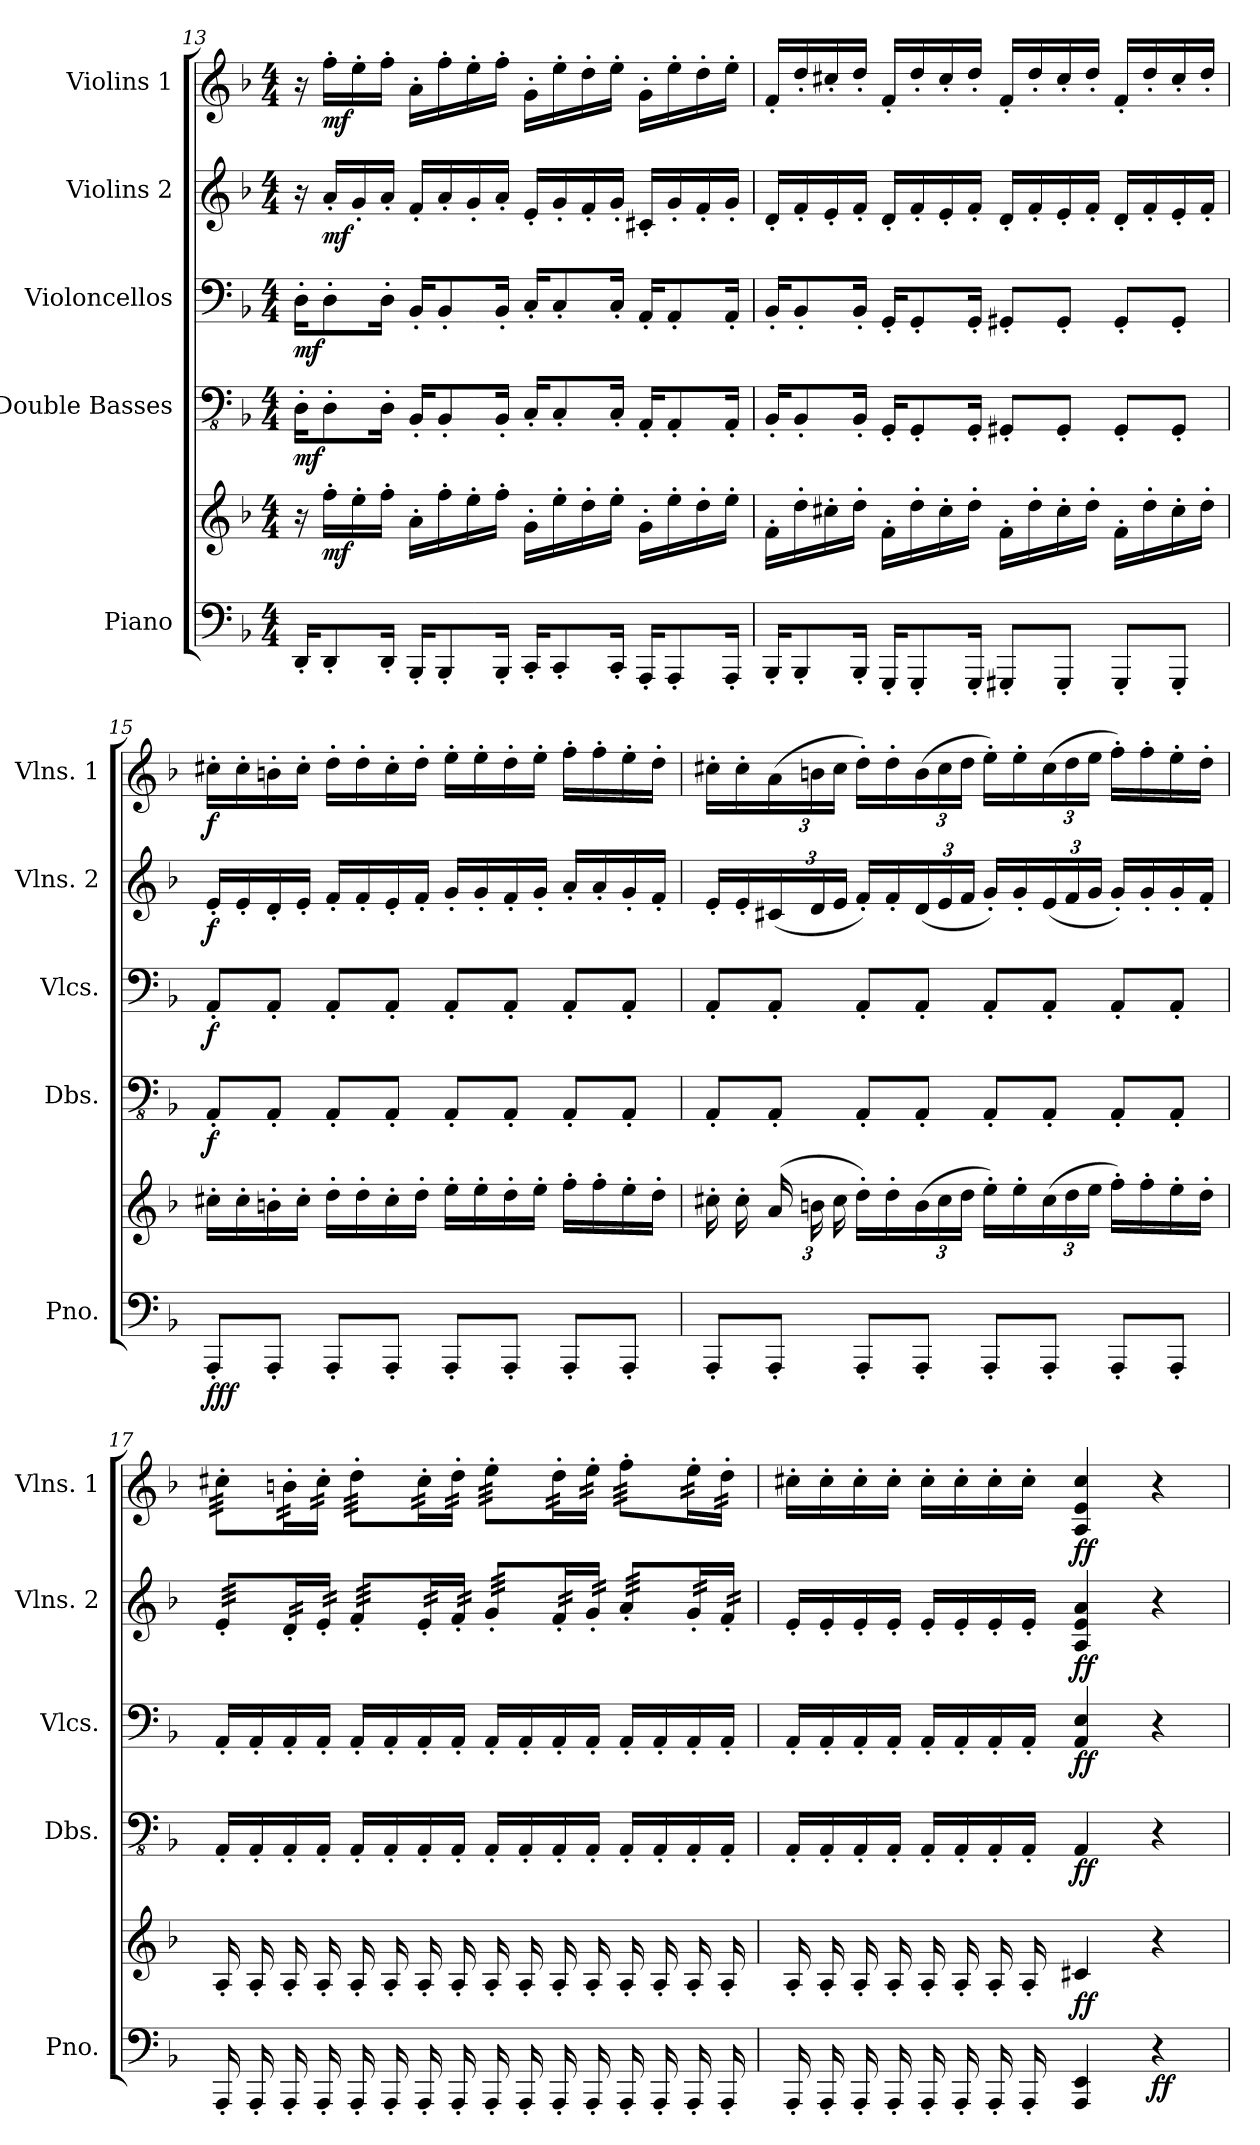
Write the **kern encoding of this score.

**kern	**kern	**dynam	**kern	**dynam	**kern	**dynam	**kern	**dynam	**kern	**dynam
*part5	*part5	*part5	*part4	*part4	*part3	*part3	*part2	*part2	*part1	*part1
*staff6	*staff5	*staff5/6	*staff4	*staff4	*staff3	*staff3	*staff2	*staff2	*staff1	*staff1
*I"Piano	*	*	*I"Double Basses	*	*I"Violoncellos	*	*I"Violins 2	*	*I"Violins 1	*
*I'Pno.	*	*	*I'Dbs.	*	*I'Vlcs.	*	*I'Vlns. 2	*	*I'Vlns. 1	*
!!LO:LB:g=z
*clefF4	*clefG2	*	*clefFv4	*	*clefF4	*	*clefG2	*	*clefG2	*
*k[b-]	*k[b-]	*	*k[b-]	*	*k[b-]	*	*k[b-]	*	*k[b-]	*
*M4/4	*M4/4	*	*M4/4	*	*M4/4	*	*M4/4	*	*M4/4	*
=13	=13	=13	=13	=13	=13	=13	=13	=13	=13	=13
!	!	!LO:DY:b=2	!	!	!	!	!	!	!	!
!	!	!LO:DY:n=1:b	!	!LO:DY:b	!	!LO:DY:b	!	!	!	!
16DD'/KL	16r	mf mf	16DD'\KL	mf	16D'\KL	mf	16r	.	16r	.
!	!	!LO:DY:n=2:b	!	!	!	!	!	!LO:DY:b	!	!LO:DY:b
8DD'/	16ff'\LL	mf	8DD'\	.	8D'\	.	16a'/LL	mf	16ff'\LL	mf
.	16ee'\	.	.	.	.	.	16g'/	.	16ee'\	.
!	!	!LO:DY:n=3:b=2	!	!	!	!	!	!	!	!
!	!	!LO:DY:n=4:b	!	!	!	!	!	!	!	!
!	!	!LO:DY:n=5:b	!	!LO:DY:b	!	!LO:DY:b	!	!LO:DY:b	!	!
16DD'/Jk	16ff'\JJ	other-dynamics other-dynamics other-dynamics	16DD'\Jk	other-dynamics	16D'\Jk	other-dynamics	16a'/JJ	other-dynamics	16ff'\JJ	.
16BBB-'/KL	16a'/LL	.	16BBB-'/KL	.	16BB-'/KL	.	16f'/LL	.	16a'\LL	.
!	!	!	!	!	!	!	!	!	!	!LO:DY:b
8BBB-'/	16ff'\	.	8BBB-'/	.	8BB-'/	.	16a'/	.	16ff'\	other-dynamics
.	16ee'\	.	.	.	.	.	16g'/	.	16ee'\	.
16BBB-'/Jk	16ff'\JJ	.	16BBB-'/Jk	.	16BB-'/Jk	.	16a'/JJ	.	16ff'\JJ	.
16CC'/KL	16g'/LL	.	16CC'/KL	.	16C'/KL	.	16e'/LL	.	16g'\LL	.
8CC'/	16ee'\	.	8CC'/	.	8C'/	.	16g'/	.	16ee'\	.
.	16dd'\	.	.	.	.	.	16f'/	.	16dd'\	.
16CC'/Jk	16ee'\JJ	.	16CC'/Jk	.	16C'/Jk	.	16g'/JJ	.	16ee'\JJ	.
16AAA'/KL	16g'/LL	.	16AAA'/KL	.	16AA'/KL	.	16c#X'/LL	.	16g'\LL	.
8AAA'/	16ee'\	.	8AAA'/	.	8AA'/	.	16g'/	.	16ee'\	.
.	16dd'\	.	.	.	.	.	16f'/	.	16dd'\	.
16AAA'/Jk	16ee'\JJ	.	16AAA'/Jk	.	16AA'/Jk	.	16g'/JJ	.	16ee'\JJ	.
=14	=14	=14	=14	=14	=14	=14	=14	=14	=14	=14
16BBB-'/KL	16f'/LL	.	16BBB-'/KL	.	16BB-'/KL	.	16d'/LL	.	16f'/LL	.
8BBB-'/	16dd'\	.	8BBB-'/	.	8BB-'/	.	16f'/	.	16dd'/	.
.	16cc#X'\	.	.	.	.	.	16e'/	.	16cc#X'/	.
16BBB-'/Jk	16dd'\JJ	.	16BBB-'/Jk	.	16BB-'/Jk	.	16f'/JJ	.	16dd'/JJ	.
16GGG'/KL	16f'/LL	.	16GGG'/KL	.	16GG'/KL	.	16d'/LL	.	16f'/LL	.
8GGG'/	16dd'\	.	8GGG'/	.	8GG'/	.	16f'/	.	16dd'/	.
.	16cc#'\	.	.	.	.	.	16e'/	.	16cc#'/	.
16GGG'/Jk	16dd'\JJ	.	16GGG'/Jk	.	16GG'/Jk	.	16f'/JJ	.	16dd'/JJ	.
8GGG#X'/L	16f'/LL	.	8GGG#X'/L	.	8GG#X'/L	.	16d'/LL	.	16f'/LL	.
.	16dd'\	.	.	.	.	.	16f'/	.	16dd'/	.
8GGG#'/J	16cc#'\	.	8GGG#'/J	.	8GG#'/J	.	16e'/	.	16cc#'/	.
.	16dd'\JJ	.	.	.	.	.	16f'/JJ	.	16dd'/JJ	.
8GGG#'/L	16f'/LL	.	8GGG#'/L	.	8GG#'/L	.	16d'/LL	.	16f'/LL	.
.	16dd'\	.	.	.	.	.	16f'/	.	16dd'/	.
8GGG#'/J	16cc#'\	.	8GGG#'/J	.	8GG#'/J	.	16e'/	.	16cc#'/	.
.	16dd'\JJ	.	.	.	.	.	16f'/JJ	.	16dd'/JJ	.
!!LO:LB:g=z
=15	=15	=15	=15	=15	=15	=15	=15	=15	=15	=15
!	!	!LO:DY:b=2	!	!	!	!	!	!	!	!
!	!	!LO:DY:n=1:b	!	!	!	!	!	!	!	!
!	!	!LO:DY:n=2:b	!	!LO:DY:b	!	!LO:DY:b	!	!LO:DY:b	!	!LO:DY:b
8AAA'/L	16cc#X'\LL	f f f	8AAA'/L	f	8AA'/L	f	16e'/LL	f	16cc#X'\LL	f
.	16cc#'\	.	.	.	.	.	16e'/	.	16cc#'\	.
8AAA'/J	16bn'\	.	8AAA'/J	.	8AA'/J	.	16d'/	.	16bn'\	.
.	16cc#'\JJ	.	.	.	.	.	16e'/JJ	.	16cc#'\JJ	.
8AAA'/L	16dd'\LL	.	8AAA'/L	.	8AA'/L	.	16f'/LL	.	16dd'\LL	.
.	16dd'\	.	.	.	.	.	16f'/	.	16dd'\	.
8AAA'/J	16cc#'\	.	8AAA'/J	.	8AA'/J	.	16e'/	.	16cc#'\	.
.	16dd'\JJ	.	.	.	.	.	16f'/JJ	.	16dd'\JJ	.
8AAA'/L	16ee'\LL	.	8AAA'/L	.	8AA'/L	.	16g'/LL	.	16ee'\LL	.
.	16ee'\	.	.	.	.	.	16g'/	.	16ee'\	.
8AAA'/J	16dd'\	.	8AAA'/J	.	8AA'/J	.	16f'/	.	16dd'\	.
.	16ee'\JJ	.	.	.	.	.	16g'/JJ	.	16ee'\JJ	.
8AAA'/L	16ff'\LL	.	8AAA'/L	.	8AA'/L	.	16a'/LL	.	16ff'\LL	.
.	16ff'\	.	.	.	.	.	16a'/	.	16ff'\	.
8AAA'/J	16ee'\	.	8AAA'/J	.	8AA'/J	.	16g'/	.	16ee'\	.
.	16dd'\JJ	.	.	.	.	.	16f'/JJ	.	16dd'\JJ	.
=16	=16	=16	=16	=16	=16	=16	=16	=16	=16	=16
8AAA'/L	16cc#X'\	.	8AAA'/L	.	8AA'/L	.	16e'/LL	.	16cc#X'\LL	.
.	16cc#'\	.	.	.	.	.	16e'/	.	16cc#'\	.
*	*Xbrackettup	*	*	*	*	*	*Xbrackettup	*	*Xbrackettup	*
8AAA'/J	(24a/	.	8AAA'/J	.	8AA'/J	.	(24c#X/	.	(24a\	.
.	24bn\	.	.	.	.	.	24d/	.	24bn\	.
.	24cc#\	.	.	.	.	.	24e/JJ	.	24cc#\JJ	.
8AAA'/L	16dd'\LL)	.	8AAA'/L	.	8AA'/L	.	16f'/LL)	.	16dd'\LL)	.
.	16dd'\	.	.	.	.	.	16f'/	.	16dd'\	.
8AAA'/J	(24b\	.	8AAA'/J	.	8AA'/J	.	(24d/	.	(24b\	.
.	24cc#\	.	.	.	.	.	24e/	.	24cc#\	.
.	24dd\JJ	.	.	.	.	.	24f/JJ	.	24dd\JJ	.
8AAA'/L	16ee'\LL)	.	8AAA'/L	.	8AA'/L	.	16g'/LL)	.	16ee'\LL)	.
.	16ee'\	.	.	.	.	.	16g'/	.	16ee'\	.
8AAA'/J	(24cc#\	.	8AAA'/J	.	8AA'/J	.	(24e/	.	(24cc#\	.
.	24dd\	.	.	.	.	.	24f/	.	24dd\	.
.	24ee\JJ	.	.	.	.	.	24g/JJ	.	24ee\JJ	.
8AAA'/L	16ff'\LL)	.	8AAA'/L	.	8AA'/L	.	16g'/LL)	.	16ff'\LL)	.
.	16ff'\	.	.	.	.	.	16g'/	.	16ff'\	.
8AAA'/J	16ee'\	.	8AAA'/J	.	8AA'/J	.	16g'/	.	16ee'\	.
.	16dd'\JJ	.	.	.	.	.	16f'/JJ	.	16dd'\JJ	.
!!LO:LB:g=z
=17	=17	=17	=17	=17	=17	=17	=17	=17	=17	=17
*	*	*	*	*	*	*	*tremolo	*	*	*
*	*	*	*	*	*	*	*	*	*tremolo	*
16AAA'/	16A'/	.	16AAA'/LL	.	16AA'/LL	.	64e'/LLLL	.	64cc#X'\LLLL	.
.	.	.	.	.	.	.	64e'/	.	64cc#X'\	.
.	.	.	.	.	.	.	64e'/	.	64cc#X'\	.
.	.	.	.	.	.	.	64e'/	.	64cc#X'\	.
16AAA'/	16A'/	.	16AAA'/	.	16AA'/	.	64e'/	.	64cc#'\	.
.	.	.	.	.	.	.	64e'/	.	64cc#'\	.
.	.	.	.	.	.	.	64e'/	.	64cc#'\	.
.	.	.	.	.	.	.	64e'/	.	64cc#'\	.
16AAA'/	16A'/	.	16AAA'/	.	16AA'/	.	64d'/	.	64bn'\	.
.	.	.	.	.	.	.	64d'/	.	64bn'\	.
.	.	.	.	.	.	.	64d'/	.	64bn'\	.
.	.	.	.	.	.	.	64d'/	.	64bn'\	.
16AAA'/	16A'/	.	16AAA'/JJ	.	16AA'/JJ	.	64e'/	.	64cc#'\	.
.	.	.	.	.	.	.	64e'/	.	64cc#'\	.
.	.	.	.	.	.	.	64e'/	.	64cc#'\	.
.	.	.	.	.	.	.	64e'/JJJJ	.	64cc#'\JJJJ	.
16AAA'/	16A'/	.	16AAA'/LL	.	16AA'/LL	.	64f'/LLLL	.	64dd'\LLLL	.
.	.	.	.	.	.	.	64f'/	.	64dd'\	.
.	.	.	.	.	.	.	64f'/	.	64dd'\	.
.	.	.	.	.	.	.	64f'/	.	64dd'\	.
16AAA'/	16A'/	.	16AAA'/	.	16AA'/	.	64f'/	.	64dd'\	.
.	.	.	.	.	.	.	64f'/	.	64dd'\	.
.	.	.	.	.	.	.	64f'/	.	64dd'\	.
.	.	.	.	.	.	.	64f'/	.	64dd'\	.
16AAA'/	16A'/	.	16AAA'/	.	16AA'/	.	64e'/	.	64cc#'\	.
.	.	.	.	.	.	.	64e'/	.	64cc#'\	.
.	.	.	.	.	.	.	64e'/	.	64cc#'\	.
.	.	.	.	.	.	.	64e'/	.	64cc#'\	.
16AAA'/	16A'/	.	16AAA'/JJ	.	16AA'/JJ	.	64f'/	.	64dd'\	.
.	.	.	.	.	.	.	64f'/	.	64dd'\	.
.	.	.	.	.	.	.	64f'/	.	64dd'\	.
.	.	.	.	.	.	.	64f'/JJJJ	.	64dd'\JJJJ	.
16AAA'/	16A'/	.	16AAA'/LL	.	16AA'/LL	.	64g'/LLLL	.	64ee'\LLLL	.
.	.	.	.	.	.	.	64g'/	.	64ee'\	.
.	.	.	.	.	.	.	64g'/	.	64ee'\	.
.	.	.	.	.	.	.	64g'/	.	64ee'\	.
16AAA'/	16A'/	.	16AAA'/	.	16AA'/	.	64g'/	.	64ee'\	.
.	.	.	.	.	.	.	64g'/	.	64ee'\	.
.	.	.	.	.	.	.	64g'/	.	64ee'\	.
.	.	.	.	.	.	.	64g'/	.	64ee'\	.
16AAA'/	16A'/	.	16AAA'/	.	16AA'/	.	64f'/	.	64dd'\	.
.	.	.	.	.	.	.	64f'/	.	64dd'\	.
.	.	.	.	.	.	.	64f'/	.	64dd'\	.
.	.	.	.	.	.	.	64f'/	.	64dd'\	.
16AAA'/	16A'/	.	16AAA'/JJ	.	16AA'/JJ	.	64g'/	.	64ee'\	.
.	.	.	.	.	.	.	64g'/	.	64ee'\	.
.	.	.	.	.	.	.	64g'/	.	64ee'\	.
.	.	.	.	.	.	.	64g'/JJJJ	.	64ee'\JJJJ	.
16AAA'/	16A'/	.	16AAA'/LL	.	16AA'/LL	.	64a'/LLLL	.	64ff'\LLLL	.
.	.	.	.	.	.	.	64a'/	.	64ff'\	.
.	.	.	.	.	.	.	64a'/	.	64ff'\	.
.	.	.	.	.	.	.	64a'/	.	64ff'\	.
16AAA'/	16A'/	.	16AAA'/	.	16AA'/	.	64a'/	.	64ff'\	.
.	.	.	.	.	.	.	64a'/	.	64ff'\	.
.	.	.	.	.	.	.	64a'/	.	64ff'\	.
.	.	.	.	.	.	.	64a'/	.	64ff'\	.
16AAA'/	16A'/	.	16AAA'/	.	16AA'/	.	64g'/	.	64ee'\	.
.	.	.	.	.	.	.	64g'/	.	64ee'\	.
.	.	.	.	.	.	.	64g'/	.	64ee'\	.
.	.	.	.	.	.	.	64g'/	.	64ee'\	.
16AAA'/	16A'/	.	16AAA'/JJ	.	16AA'/JJ	.	64f'/	.	64dd'\	.
.	.	.	.	.	.	.	64f'/	.	64dd'\	.
.	.	.	.	.	.	.	64f'/	.	64dd'\	.
.	.	.	.	.	.	.	64f'/JJJJ	.	64dd'\JJJJ	.
*	*	*	*	*	*	*	*	*	*Xtremolo	*
*	*	*	*	*	*	*	*Xtremolo	*	*	*
=18	=18	=18	=18	=18	=18	=18	=18	=18	=18	=18
16AAA'/	16A'/	.	16AAA'/LL	.	16AA'/LL	.	16e'/LL	.	16cc#X'\LL	.
16AAA'/	16A'/	.	16AAA'/	.	16AA'/	.	16e'/	.	16cc#'\	.
16AAA'/	16A'/	.	16AAA'/	.	16AA'/	.	16e'/	.	16cc#'\	.
16AAA'/	16A'/	.	16AAA'/JJ	.	16AA'/JJ	.	16e'/JJ	.	16cc#'\JJ	.
16AAA'/	16A'/	.	16AAA'/LL	.	16AA'/LL	.	16e'/LL	.	16cc#'\LL	.
16AAA'/	16A'/	.	16AAA'/	.	16AA'/	.	16e'/	.	16cc#'\	.
16AAA'/	16A'/	.	16AAA'/	.	16AA'/	.	16e'/	.	16cc#'\	.
16AAA'/	16A'/	.	16AAA'/JJ	.	16AA'/JJ	.	16e'/JJ	.	16cc#'\JJ	.
!	!	!LO:DY:b	!	!LO:DY:b	!	!LO:DY:b	!	!LO:DY:b	!	!LO:DY:b
4AAA/ 4EE/	4c#X/	ff	4AAA/	ff	4AA/ 4E/	ff	4A/ 4e/ 4a/	ff	4A/ 4e/ 4cc#/	ff
!	!	!LO:DY:b=2	!	!	!	!	!	!	!	!
4r	4r	ff	4r	.	4r	.	4r	.	4r	.
=	=	=	=	=	=	=	=	=	=	=
*-	*-	*-	*-	*-	*-	*-	*-	*-	*-	*-
